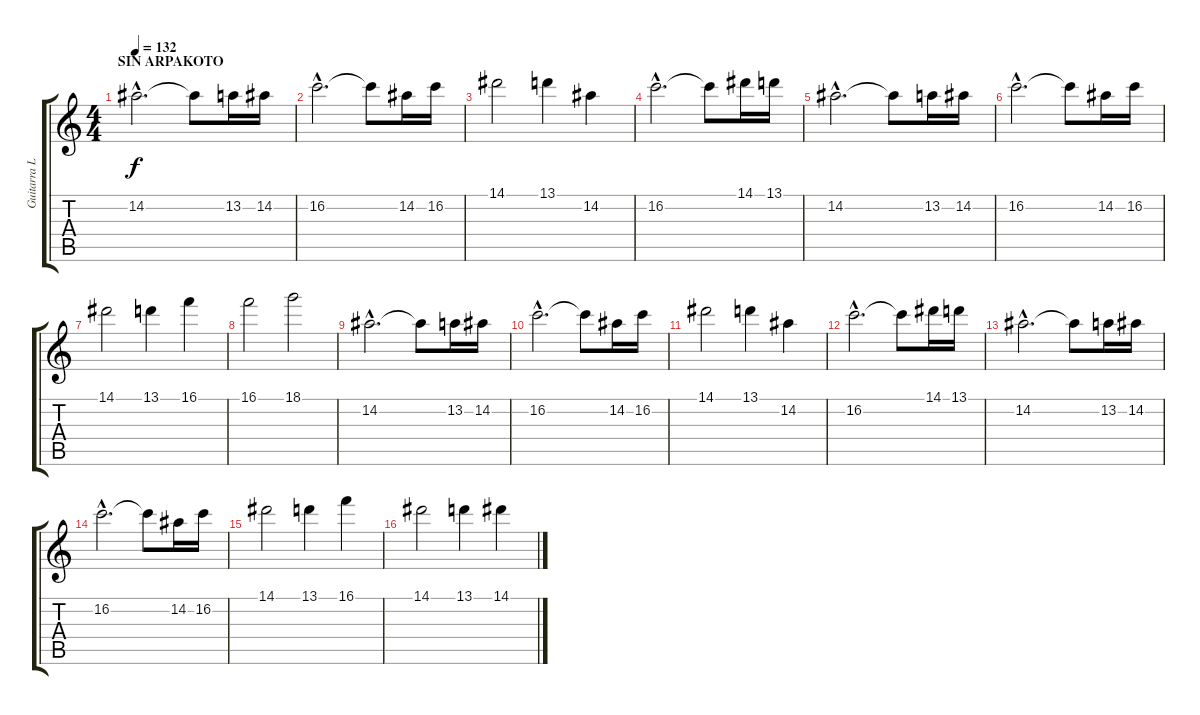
\track ("Guitarra Líder" "Guitarra L") {instrument distortionguitar}
\staff {score tabs}
\tuning (Db4 Ab3 E3 B2 Gb2 Db2) {hide}
\ts (4 4)
\section ("" "SIN ARPAKOTO")
\tempo 132
\clef g2
\ks c
14.2{hac}.2{d dy f volume 15 instrument piccolo} 14.2{t}.8 13.2.16 14.2.16 |
16.2{hac}.2{d} 16.2{t}.8 14.2.16 16.2.16 |
14.1.2 13.1.4 14.2.4 |
16.2{hac}.2{d instrument piccolo} 16.2{t}.8 14.1.16 13.1.16 |
14.2{hac}.2{d} 14.2{t}.8 13.2.16 14.2.16 |
16.2{hac}.2{d} 16.2{t}.8 14.2.16 16.2.16 |
14.1.2 13.1.4 16.1.4 |
16.1.2 18.1.2 |
14.2{hac}.2{d volume 16 instrument piccolo} 14.2{t}.8 13.2.16 14.2.16 |
16.2{hac}.2{d} 16.2{t}.8 14.2.16 16.2.16 |
14.1.2 13.1.4 14.2.4 |
16.2{hac}.2{d} 16.2{t}.8 14.1.16 13.1.16 |
14.2{hac}.2{d} 14.2{t}.8 13.2.16 14.2.16 |
16.2{hac}.2{d} 16.2{t}.8 14.2.16 16.2.16 |
14.1.2 13.1.4 16.1.4 |
14.1.2 13.1.4 14.1.4
